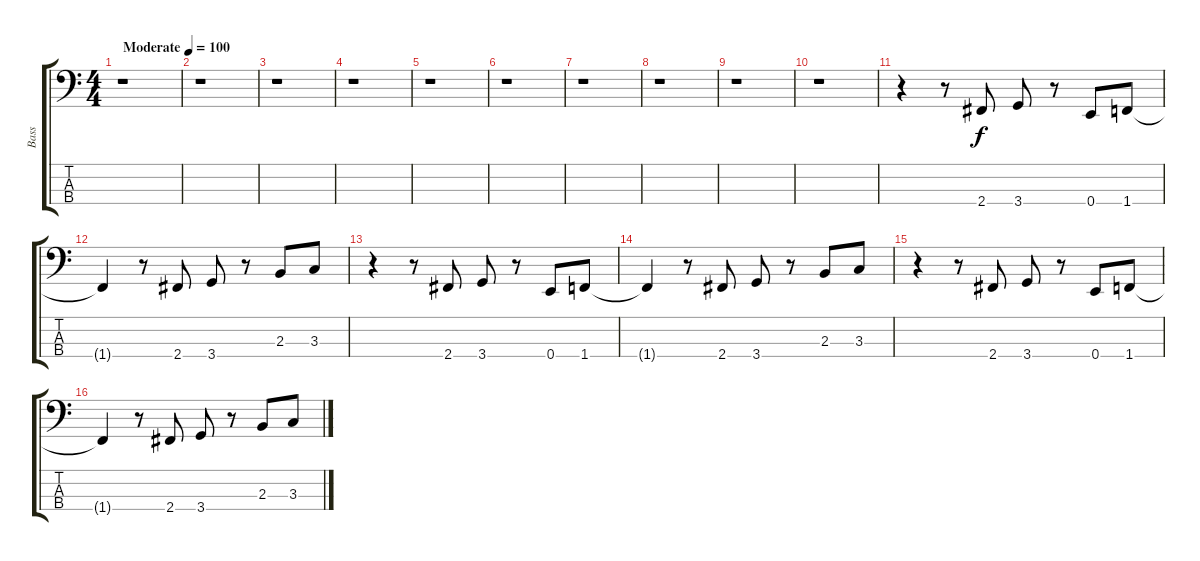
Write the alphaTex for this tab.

\track ("Bass" "Bass") {instrument slapbass2}
\staff {score tabs}
\tuning (G2 D2 A1 E1) {hide}
\ts (4 4)
\tempo (100 "Moderate")
\clef f4
\ks c
r.1{dy f instrument slapbass2} |
r.1 |
r.1 |
r.1 |
r.1 |
r.1 |
r.1 |
r.1 |
r.1 |
r.1 |
r.4 r.8 2.4.8 3.4.8 r.8 0.4.8 1.4.8 |
1.4{t}.4 r.8 2.4.8 3.4.8 r.8 2.3.8 3.3.8 |
r.4 r.8 2.4.8 3.4.8 r.8 0.4.8 1.4.8 |
1.4{t}.4 r.8 2.4.8 3.4.8 r.8 2.3.8 3.3.8 |
r.4 r.8 2.4.8 3.4.8 r.8 0.4.8 1.4.8 |
1.4{t}.4 r.8 2.4.8 3.4.8 r.8 2.3.8 3.3.8
